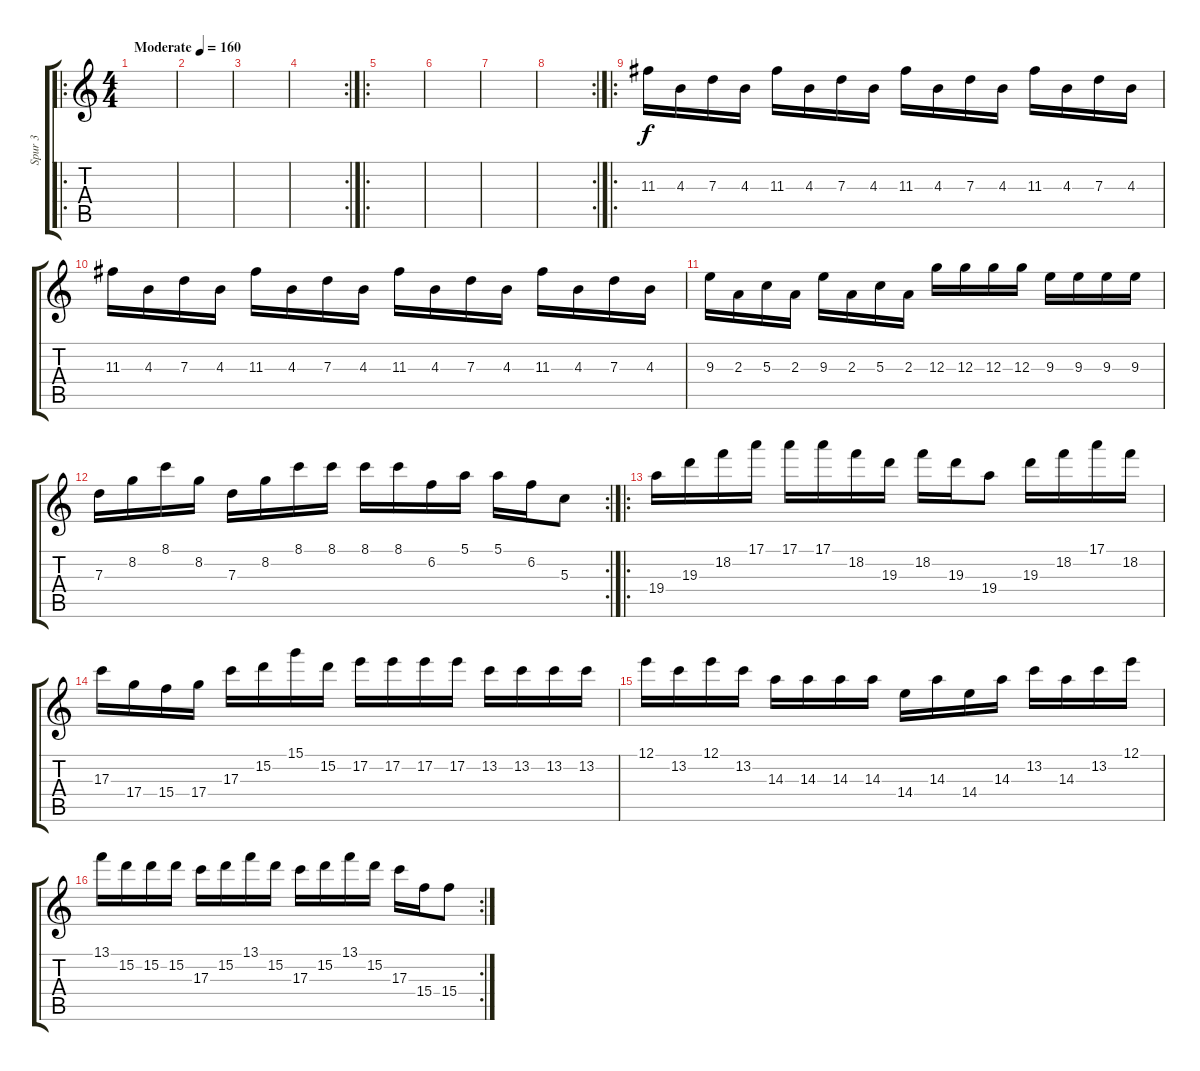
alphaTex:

\track ("Spur 3" "Spur 3") {instrument acousticguitarsteel}
\staff {score tabs}
\tuning (E4 B3 G3 D3 A2 E2) {hide}
\ro
\ts (4 4)
\tempo (160 "Moderate")
\clef g2
\ks c
|
|
|
\rc 2
|
\ro
|
|
|
\rc 2
|
\ro
11.3.16 4.3.16 7.3.16 4.3.16 11.3.16 4.3.16 7.3.16 4.3.16 11.3.16 4.3.16 7.3.16 4.3.16 11.3.16 4.3.16 7.3.16 4.3.16 |
11.3.16 4.3.16 7.3.16 4.3.16 11.3.16 4.3.16 7.3.16 4.3.16 11.3.16 4.3.16 7.3.16 4.3.16 11.3.16 4.3.16 7.3.16 4.3.16 |
9.3.16 2.3.16 5.3.16 2.3.16 9.3.16 2.3.16 5.3.16 2.3.16 12.3.16 12.3.16 12.3.16 12.3.16 9.3.16 9.3.16 9.3.16 9.3.16 |
\rc 2
7.3.16 8.2.16 8.1.16 8.2.16 7.3.16 8.2.16 8.1.16 8.1.16 8.1.16 8.1.16 6.2.16 5.1.16 5.1.16 6.2.16 5.3.8 |
\ro
19.4.16 19.3.16 18.2.16 17.1.16 17.1.16 17.1.16 18.2.16 19.3.16 18.2.16 19.3.16 19.4.8 19.3.16 18.2.16 17.1.16 18.2.16 |
17.3.16 17.4.16 15.4.16 17.4.16 17.3.16 15.2.16 15.1.16 15.2.16 17.2.16 17.2.16 17.2.16 17.2.16 13.2.16 13.2.16 13.2.16 13.2.16 |
12.1.16 13.2.16 12.1.16 13.2.16 14.3.16 14.3.16 14.3.16 14.3.16 14.4.16 14.3.16 14.4.16 14.3.16 13.2.16 14.3.16 13.2.16 12.1.16 |
\rc 2
13.1.16 15.2.16 15.2.16 15.2.16 17.3.16 15.2.16 13.1.16 15.2.16 17.3.16 15.2.16 13.1.16 15.2.16 17.3.16 15.4.16 15.4.8
